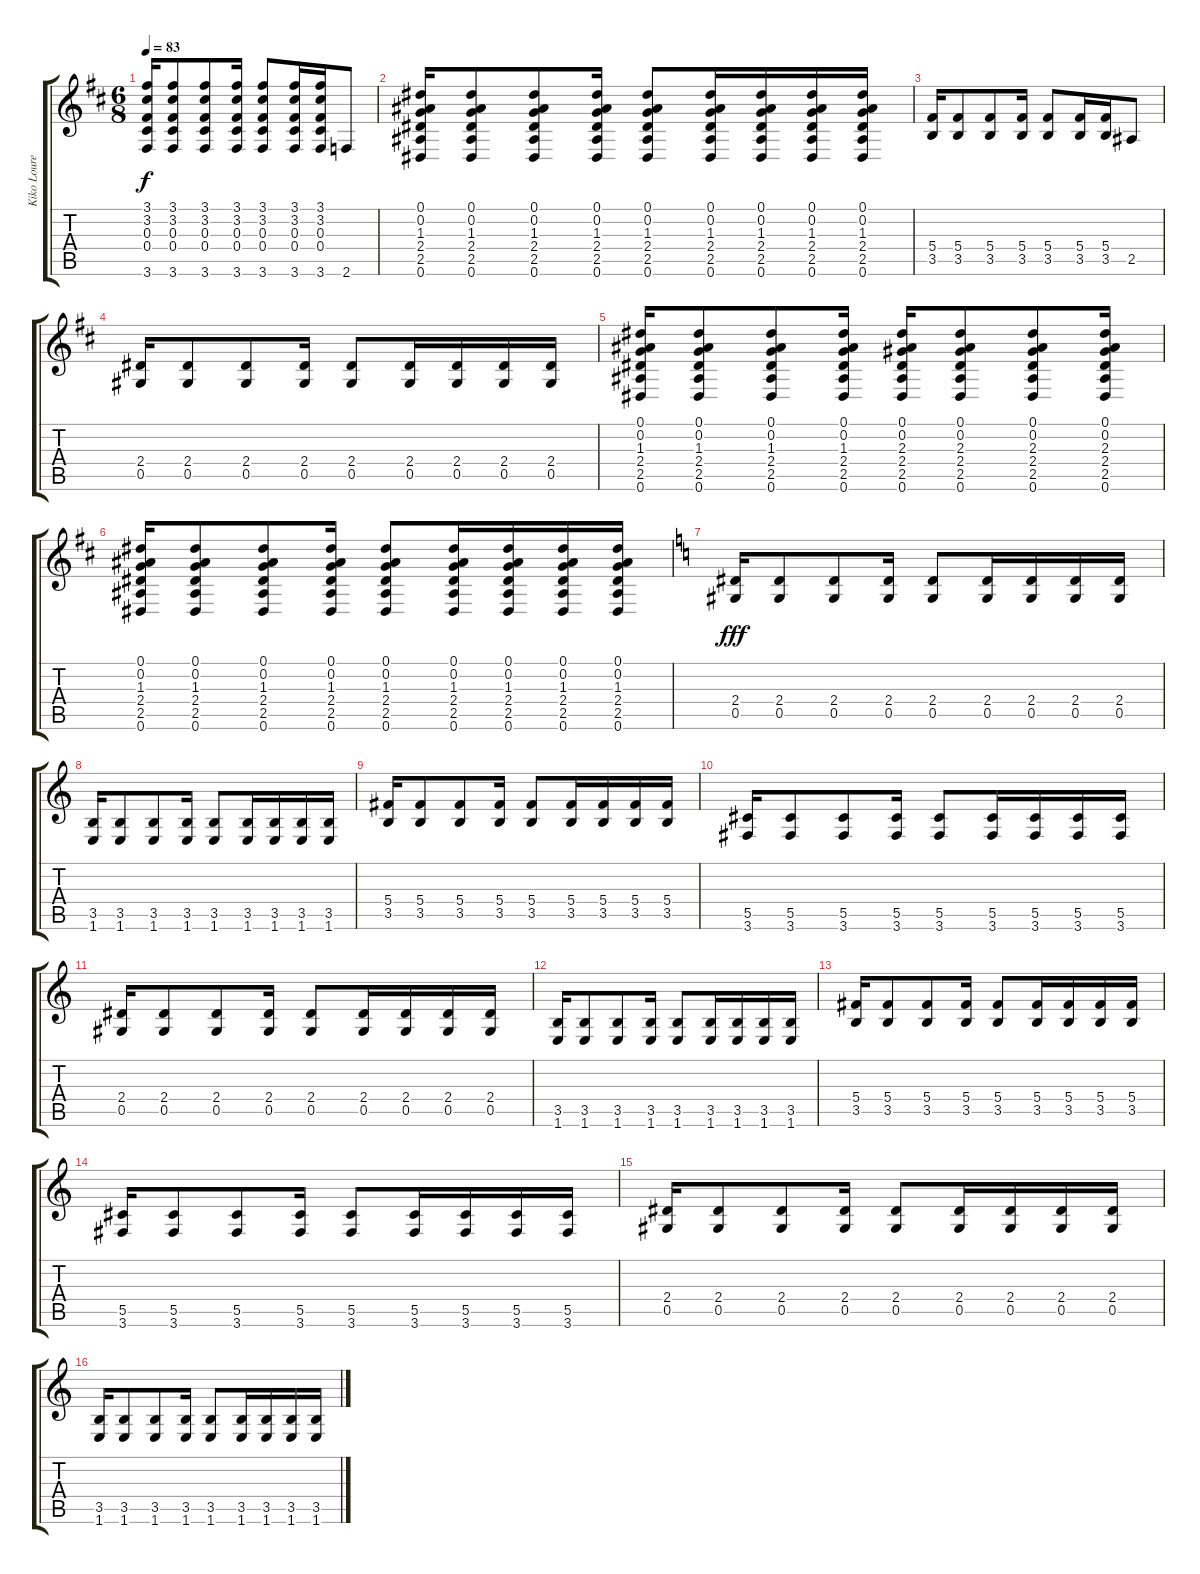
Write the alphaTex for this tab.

\track ("Kiko Loureiro" "Kiko Loure") {instrument electricguitarjazz}
\staff {score tabs}
\tuning (Eb4 Bb3 Gb3 Db3 Ab2 Eb2) {hide}
\ts (6 8)
\tempo 83
\clef g2
\ks d
(3.1 3.2 0.3 0.4 3.6).16{dy f} (3.1 3.2 0.3 0.4 3.6).8 (3.1 3.2 0.3 0.4 3.6).8 (3.1 3.2 0.3 0.4 3.6).16 (3.1 3.2 0.3 0.4 3.6).8 (3.1 3.2 0.3 0.4 3.6).16 (3.1 3.2 0.3 0.4 3.6).16 2.6.8 |
(0.1 0.2 1.3 2.4 2.5 0.6).16 (0.1 0.2 1.3 2.4 2.5 0.6).8 (0.1 0.2 1.3 2.4 2.5 0.6).8 (0.1 0.2 1.3 2.4 2.5 0.6).16 (0.1 0.2 1.3 2.4 2.5 0.6).8 (0.1 0.2 1.3 2.4 2.5 0.6).16 (0.1 0.2 1.3 2.4 2.5 0.6).16 (0.1 0.2 1.3 2.4 2.5 0.6).16 (0.1 0.2 1.3 2.4 2.5 0.6).16 |
(5.4 3.5).16 (5.4 3.5).8 (5.4 3.5).8 (5.4 3.5).16 (5.4 3.5).8 (5.4 3.5).16 (5.4 3.5).16 2.5.8 |
(2.4 0.5).16 (2.4 0.5).8 (2.4 0.5).8 (2.4 0.5).16 (2.4 0.5).8 (2.4 0.5).16 (2.4 0.5).16 (2.4 0.5).16 (2.4 0.5).16 |
(0.1 0.2 1.3 2.4 2.5 0.6).16 (0.1 0.2 1.3 2.4 2.5 0.6).8 (0.1 0.2 1.3 2.4 2.5 0.6).8 (0.1 0.2 1.3 2.4 2.5 0.6).16 (0.1 0.2 2.3 2.4 2.5 0.6).16 (0.1 0.2 2.3 2.4 2.5 0.6).8 (0.1 0.2 2.3 2.4 2.5 0.6).8 (0.1 0.2 2.3 2.4 2.5 0.6).16 |
(0.1 0.2 1.3 2.4 2.5 0.6).16 (0.1 0.2 1.3 2.4 2.5 0.6).8 (0.1 0.2 1.3 2.4 2.5 0.6).8 (0.1 0.2 1.3 2.4 2.5 0.6).16 (0.1 0.2 1.3 2.4 2.5 0.6).8 (0.1 0.2 1.3 2.4 2.5 0.6).16 (0.1 0.2 1.3 2.4 2.5 0.6).16 (0.1 0.2 1.3 2.4 2.5 0.6).16 (0.1 0.2 1.3 2.4 2.5 0.6).16 |
\ks c
(2.4 0.5).16{dy fff} (2.4 0.5).8 (2.4 0.5).8 (2.4 0.5).16 (2.4 0.5).8 (2.4 0.5).16 (2.4 0.5).16 (2.4 0.5).16 (2.4 0.5).16 |
(3.5 1.6).16 (3.5 1.6).8 (3.5 1.6).8 (3.5 1.6).16 (3.5 1.6).8 (3.5 1.6).16 (3.5 1.6).16 (3.5 1.6).16 (3.5 1.6).16 |
(5.4 3.5).16 (5.4 3.5).8 (5.4 3.5).8 (5.4 3.5).16 (5.4 3.5).8 (5.4 3.5).16 (5.4 3.5).16 (5.4 3.5).16 (5.4 3.5).16 |
(5.5 3.6).16 (5.5 3.6).8 (5.5 3.6).8 (5.5 3.6).16 (5.5 3.6).8 (5.5 3.6).16 (5.5 3.6).16 (5.5 3.6).16 (5.5 3.6).16 |
(2.4 0.5).16 (2.4 0.5).8 (2.4 0.5).8 (2.4 0.5).16 (2.4 0.5).8 (2.4 0.5).16 (2.4 0.5).16 (2.4 0.5).16 (2.4 0.5).16 |
(3.5 1.6).16 (3.5 1.6).8 (3.5 1.6).8 (3.5 1.6).16 (3.5 1.6).8 (3.5 1.6).16 (3.5 1.6).16 (3.5 1.6).16 (3.5 1.6).16 |
(5.4 3.5).16 (5.4 3.5).8 (5.4 3.5).8 (5.4 3.5).16 (5.4 3.5).8 (5.4 3.5).16 (5.4 3.5).16 (5.4 3.5).16 (5.4 3.5).16 |
(5.5 3.6).16 (5.5 3.6).8 (5.5 3.6).8 (5.5 3.6).16 (5.5 3.6).8 (5.5 3.6).16 (5.5 3.6).16 (5.5 3.6).16 (5.5 3.6).16 |
(2.4 0.5).16 (2.4 0.5).8 (2.4 0.5).8 (2.4 0.5).16 (2.4 0.5).8 (2.4 0.5).16 (2.4 0.5).16 (2.4 0.5).16 (2.4 0.5).16 |
(3.5 1.6).16 (3.5 1.6).8 (3.5 1.6).8 (3.5 1.6).16 (3.5 1.6).8 (3.5 1.6).16 (3.5 1.6).16 (3.5 1.6).16 (3.5 1.6).16
